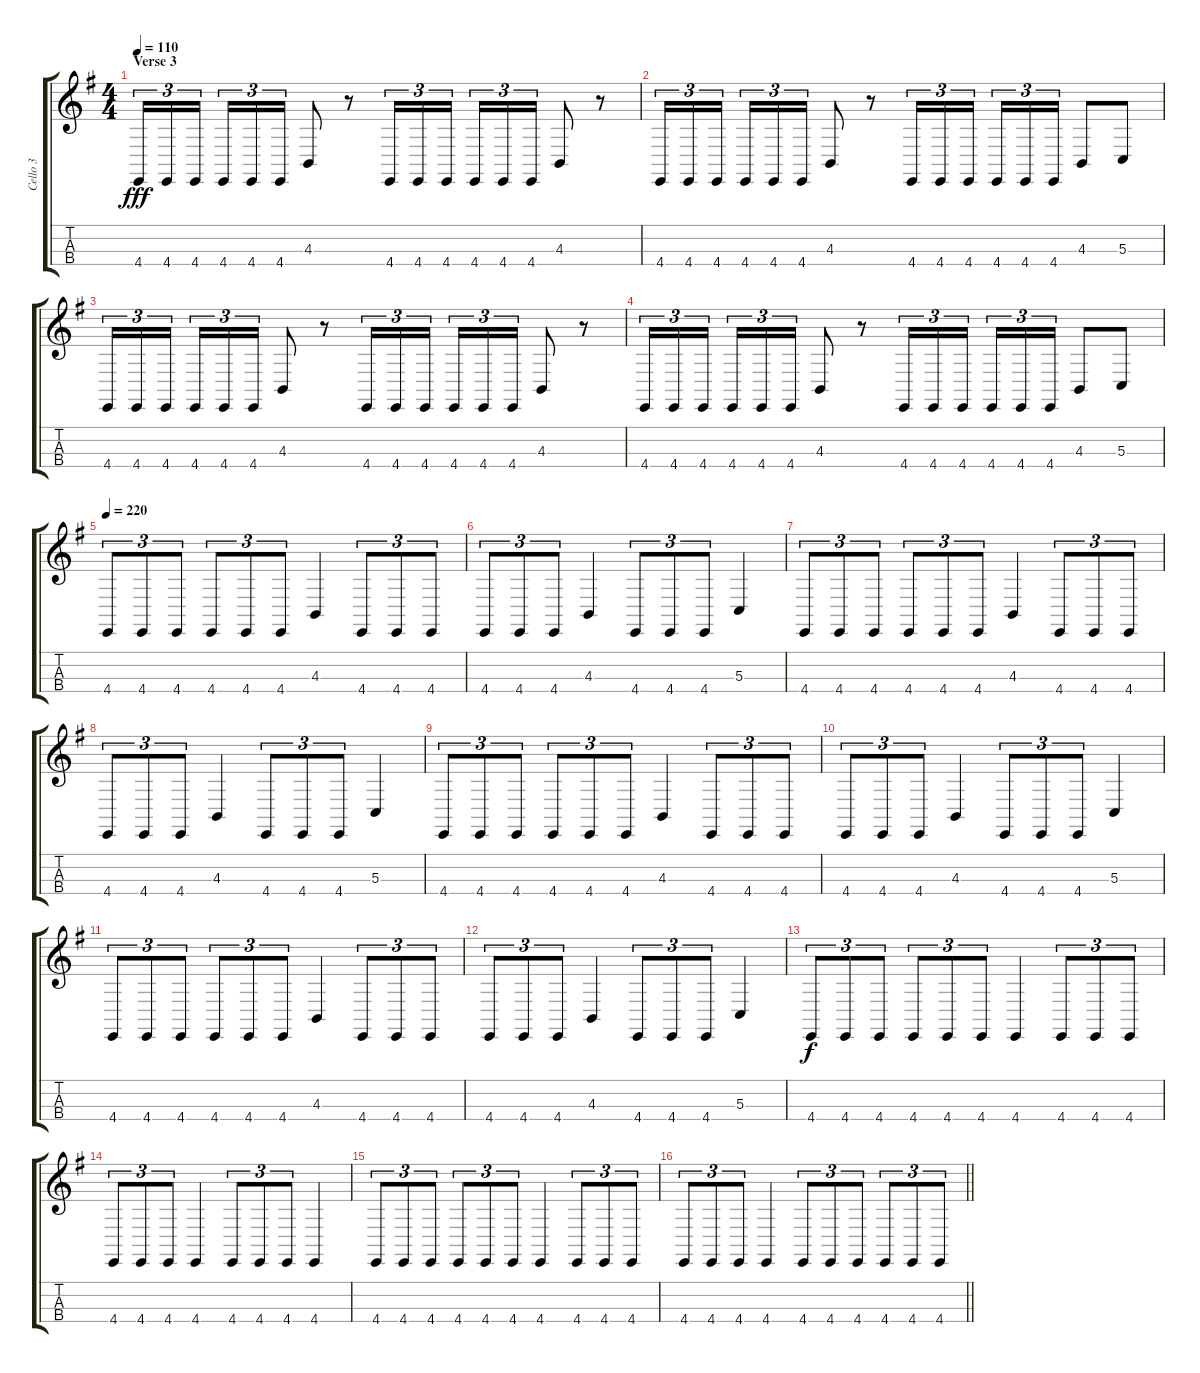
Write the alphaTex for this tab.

\track ("Cello 3" "Cello 3") {instrument cello}
\staff {score tabs}
\tuning (A3 D3 G2 C2) {hide}
\ts (4 4)
\section ("" "Verse 3")
\tempo 110
\clef g2
\ks g
4.4.16{tu (3 2) dy fff} 4.4.16{tu (3 2)} 4.4.16{tu (3 2) beam splitsecondary} 4.4.16{tu (3 2)} 4.4.16{tu (3 2)} 4.4.16{tu (3 2)} 4.3.8 r.8 4.4.16{tu (3 2)} 4.4.16{tu (3 2)} 4.4.16{tu (3 2) beam splitsecondary} 4.4.16{tu (3 2)} 4.4.16{tu (3 2)} 4.4.16{tu (3 2)} 4.3.8 r.8 |
4.4.16{tu (3 2)} 4.4.16{tu (3 2)} 4.4.16{tu (3 2) beam splitsecondary} 4.4.16{tu (3 2)} 4.4.16{tu (3 2)} 4.4.16{tu (3 2)} 4.3.8 r.8 4.4.16{tu (3 2)} 4.4.16{tu (3 2)} 4.4.16{tu (3 2) beam splitsecondary} 4.4.16{tu (3 2)} 4.4.16{tu (3 2)} 4.4.16{tu (3 2)} 4.3.8 5.3.8 |
4.4.16{tu (3 2)} 4.4.16{tu (3 2)} 4.4.16{tu (3 2) beam splitsecondary} 4.4.16{tu (3 2)} 4.4.16{tu (3 2)} 4.4.16{tu (3 2)} 4.3.8 r.8 4.4.16{tu (3 2)} 4.4.16{tu (3 2)} 4.4.16{tu (3 2) beam splitsecondary} 4.4.16{tu (3 2)} 4.4.16{tu (3 2)} 4.4.16{tu (3 2)} 4.3.8 r.8 |
4.4.16{tu (3 2)} 4.4.16{tu (3 2)} 4.4.16{tu (3 2) beam splitsecondary} 4.4.16{tu (3 2)} 4.4.16{tu (3 2)} 4.4.16{tu (3 2)} 4.3.8 r.8 4.4.16{tu (3 2)} 4.4.16{tu (3 2)} 4.4.16{tu (3 2) beam splitsecondary} 4.4.16{tu (3 2)} 4.4.16{tu (3 2)} 4.4.16{tu (3 2)} 4.3.8 5.3.8 |
\tempo 220
4.4.8{tu (3 2)} 4.4.8{tu (3 2)} 4.4.8{tu (3 2)} 4.4.8{tu (3 2)} 4.4.8{tu (3 2)} 4.4.8{tu (3 2)} 4.3.4 4.4.8{tu (3 2)} 4.4.8{tu (3 2)} 4.4.8{tu (3 2)} |
4.4.8{tu (3 2)} 4.4.8{tu (3 2)} 4.4.8{tu (3 2)} 4.3.4 4.4.8{tu (3 2)} 4.4.8{tu (3 2)} 4.4.8{tu (3 2)} 5.3.4 |
4.4.8{tu (3 2)} 4.4.8{tu (3 2)} 4.4.8{tu (3 2)} 4.4.8{tu (3 2)} 4.4.8{tu (3 2)} 4.4.8{tu (3 2)} 4.3.4 4.4.8{tu (3 2)} 4.4.8{tu (3 2)} 4.4.8{tu (3 2)} |
4.4.8{tu (3 2)} 4.4.8{tu (3 2)} 4.4.8{tu (3 2)} 4.3.4 4.4.8{tu (3 2)} 4.4.8{tu (3 2)} 4.4.8{tu (3 2)} 5.3.4 |
4.4.8{tu (3 2)} 4.4.8{tu (3 2)} 4.4.8{tu (3 2)} 4.4.8{tu (3 2)} 4.4.8{tu (3 2)} 4.4.8{tu (3 2)} 4.3.4 4.4.8{tu (3 2)} 4.4.8{tu (3 2)} 4.4.8{tu (3 2)} |
4.4.8{tu (3 2)} 4.4.8{tu (3 2)} 4.4.8{tu (3 2)} 4.3.4 4.4.8{tu (3 2)} 4.4.8{tu (3 2)} 4.4.8{tu (3 2)} 5.3.4 |
4.4.8{tu (3 2)} 4.4.8{tu (3 2)} 4.4.8{tu (3 2)} 4.4.8{tu (3 2)} 4.4.8{tu (3 2)} 4.4.8{tu (3 2)} 4.3.4 4.4.8{tu (3 2)} 4.4.8{tu (3 2)} 4.4.8{tu (3 2)} |
4.4.8{tu (3 2)} 4.4.8{tu (3 2)} 4.4.8{tu (3 2)} 4.3.4 4.4.8{tu (3 2)} 4.4.8{tu (3 2)} 4.4.8{tu (3 2)} 5.3.4 |
4.4.8{tu (3 2) dy f} 4.4.8{tu (3 2)} 4.4.8{tu (3 2)} 4.4.8{tu (3 2)} 4.4.8{tu (3 2)} 4.4.8{tu (3 2)} 4.4.4 4.4.8{tu (3 2)} 4.4.8{tu (3 2)} 4.4.8{tu (3 2)} |
4.4.8{tu (3 2)} 4.4.8{tu (3 2)} 4.4.8{tu (3 2)} 4.4.4 4.4.8{tu (3 2)} 4.4.8{tu (3 2)} 4.4.8{tu (3 2)} 4.4.4 |
4.4.8{tu (3 2)} 4.4.8{tu (3 2)} 4.4.8{tu (3 2)} 4.4.8{tu (3 2)} 4.4.8{tu (3 2)} 4.4.8{tu (3 2)} 4.4.4 4.4.8{tu (3 2)} 4.4.8{tu (3 2)} 4.4.8{tu (3 2)} |
\barLineRight lightlight
4.4.8{tu (3 2)} 4.4.8{tu (3 2)} 4.4.8{tu (3 2)} 4.4.4 4.4.8{tu (3 2)} 4.4.8{tu (3 2)} 4.4.8{tu (3 2)} 4.4.8{tu (3 2)} 4.4.8{tu (3 2)} 4.4.8{tu (3 2)}
